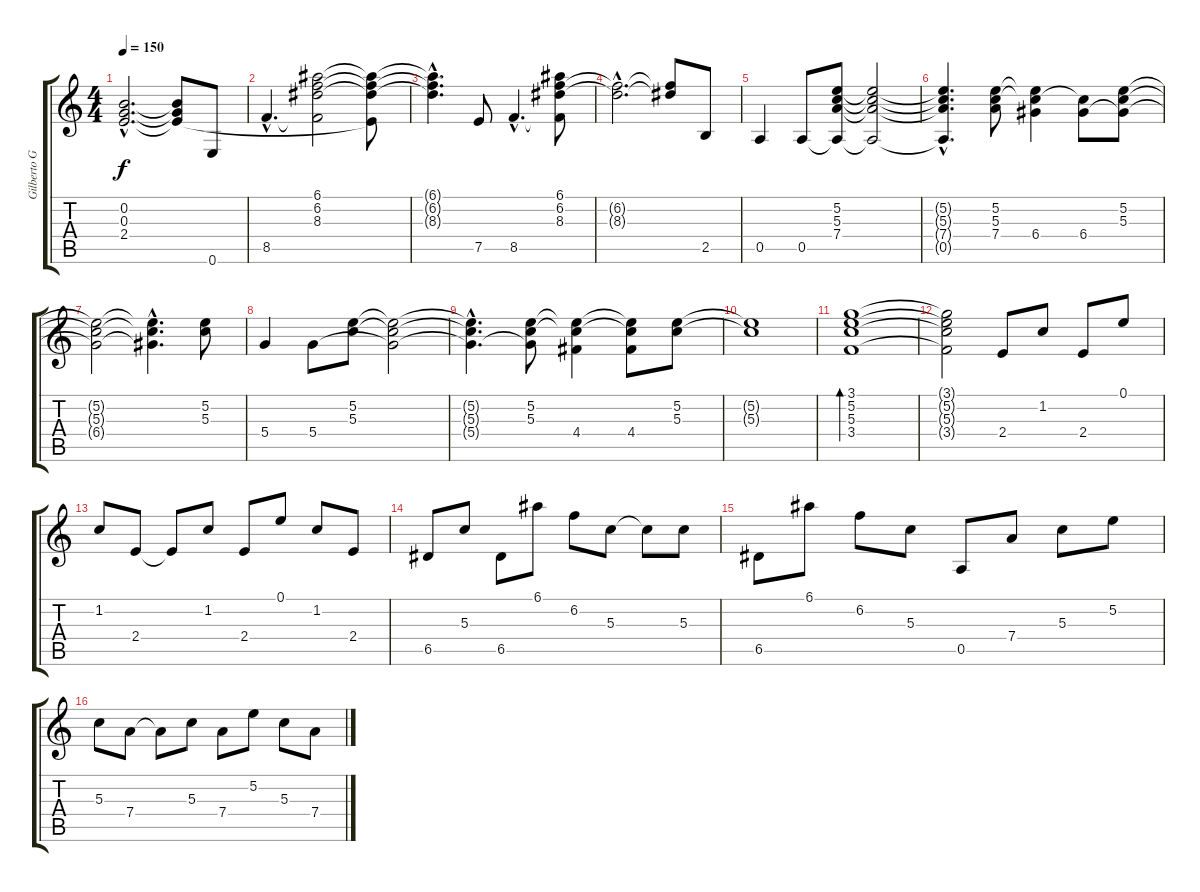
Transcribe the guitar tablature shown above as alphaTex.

\track ("Gilberto Gil (Violão)" "Gilberto G") {instrument acousticguitarnylon}
\staff {score tabs}
\tuning (E4 B3 G3 D3 A2 E2) {hide}
\ts (4 4)
\tempo 150
\clef g2
\ks c
(0.2{hac t} 0.3{hac t} 2.4{hac t}).2{d dy f} (0.2{t} 0.3{t} 2.4{t}).8 0.6.8 |
8.5{hac}.4{d} (6.1 6.2 8.3 8.5{t}).2 (6.1{t} 6.2{t} 8.3{t} 2.4{t}).8 |
(6.1{hac t} 6.2{hac t} 8.3{hac t}).4{d} 7.5.8 8.5{hac}.4{d} (6.1 6.2 8.3 8.5{t}).8 |
(6.2{hac t} 8.3{hac t}).2{d} (6.2{t} 8.3{t}).8 2.5.8 |
0.5.4 0.5.8 (5.2 5.3 7.4 0.5{t}).8 (5.2{t} 5.3{t} 7.4{t} 0.5{t}).2 |
(5.2{hac t} 5.3{hac t} 7.4{hac t} 0.5{hac t}).4{d} (5.2 5.3 7.4).8 (5.2{t} 5.3{t} 6.4).4 (5.3{t} 6.4).8 (5.2 5.3 6.4{t}).8 |
(5.2{t} 5.3{t} 6.4{t}).2 (5.2{hac t} 5.3{hac t} 6.4{hac t}).4{d} (5.2 5.3).8 |
5.4.4 5.4.8 (5.2 5.3).8 (5.2{t} 5.3{t} 5.4{t}).2 |
(5.2{hac t} 5.3{hac t} 5.4{hac t}).4{d} (5.2 5.3 5.4{t}).8 (5.2{t} 5.3{t} 4.4).4 (5.2{t} 5.3{t} 4.4).8 (5.2 5.3).8 |
(5.2{t} 5.3{t}).1 |
(3.1 5.2 5.3 3.4).1{bd 240} |
(3.1{t} 5.2{t} 5.3{t} 3.4{t}).2 2.4.8 1.2.8 2.4.8 0.1.8 |
1.2.8 2.4.8 2.4{t}.8 1.2.8 2.4.8 0.1.8 1.2.8 2.4.8 |
6.5.8 5.3.8 6.5.8 6.1.8 6.2.8 5.3.8 5.3{t}.8 5.3.8 |
6.5.8 6.1.8 6.2.8 5.3.8 0.5.8 7.4.8 5.3.8 5.2.8 |
5.3.8 7.4.8 7.4{t}.8 5.3.8 7.4.8 5.2.8 5.3.8 7.4.8
